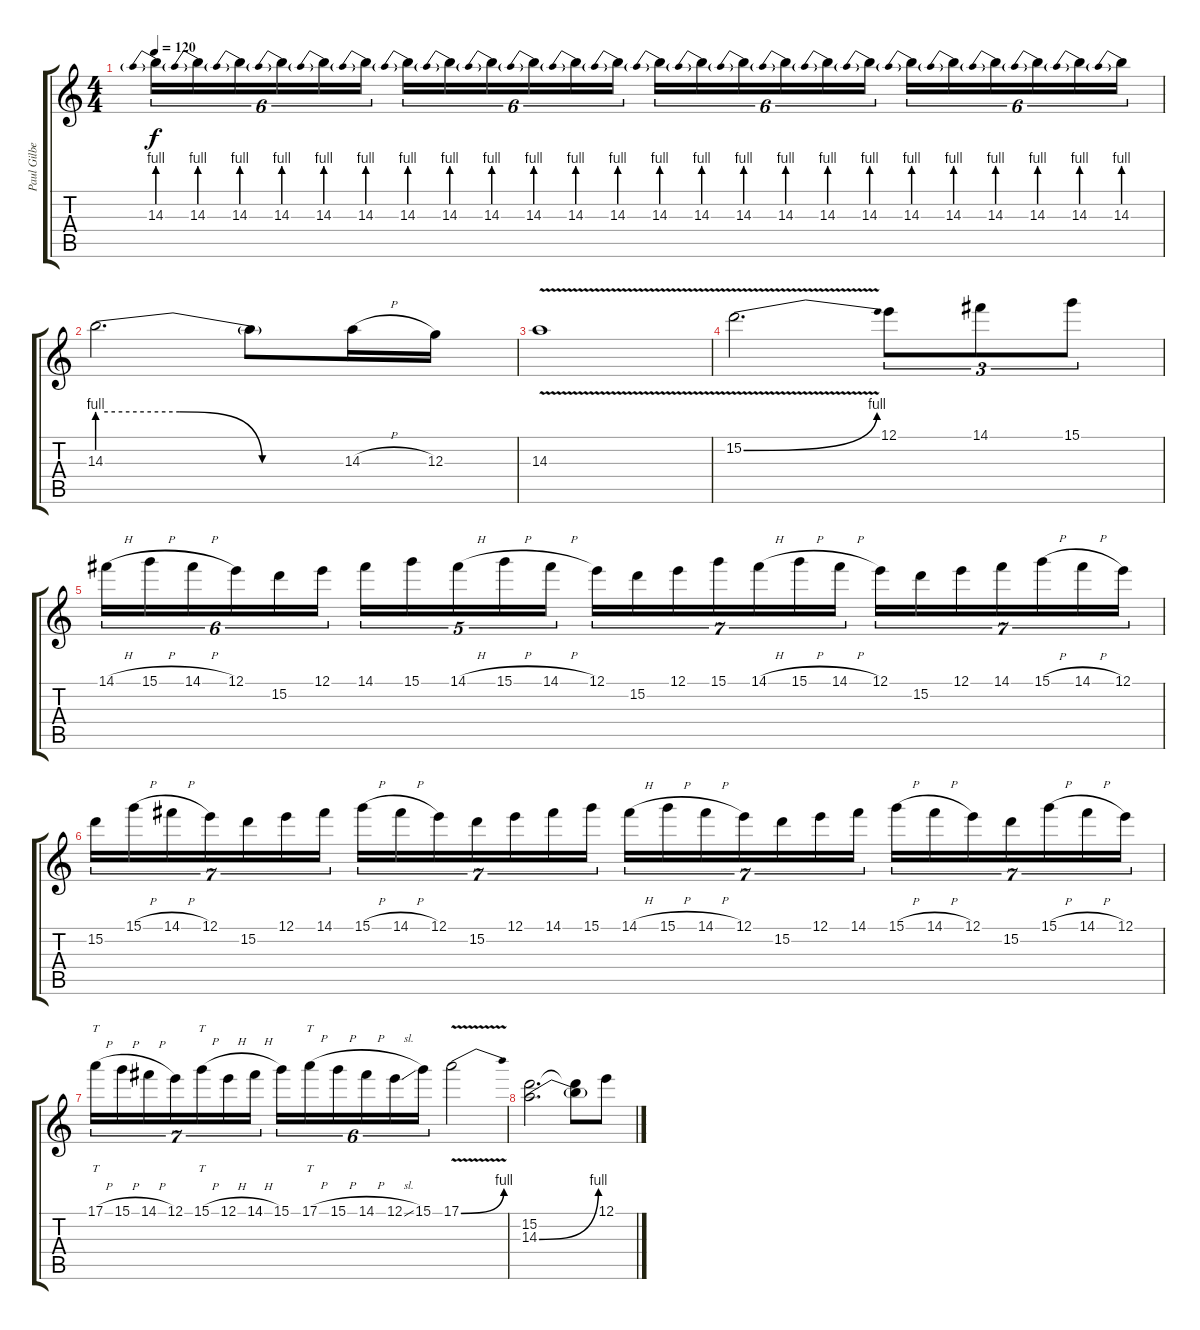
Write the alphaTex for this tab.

\track ("Paul Gilbert (Lead Guitar)" "Paul Gilbe") {instrument distortionguitar}
\staff {score tabs}
\tuning (E4 B3 G3 D3 A2 E2) {hide}
\ts (4 4)
\tempo 120
\clef g2
\ks c
14.3{be (prebend 0 4 60 4)}.16{tu (6 4) dy f} 14.3{be (prebend 0 4 60 4)}.16{tu (6 4)} 14.3{be (prebend 0 4 60 4)}.16{tu (6 4)} 14.3{be (prebend 0 4 60 4)}.16{tu (6 4)} 14.3{be (prebend 0 4 60 4)}.16{tu (6 4)} 14.3{be (prebend 0 4 60 4)}.16{tu (6 4)} 14.3{be (prebend 0 4 60 4)}.16{tu (6 4)} 14.3{be (prebend 0 4 60 4)}.16{tu (6 4)} 14.3{be (prebend 0 4 60 4)}.16{tu (6 4)} 14.3{be (prebend 0 4 60 4)}.16{tu (6 4)} 14.3{be (prebend 0 4 60 4)}.16{tu (6 4)} 14.3{be (prebend 0 4 60 4)}.16{tu (6 4)} 14.3{be (prebend 0 4 60 4)}.16{tu (6 4)} 14.3{be (prebend 0 4 60 4)}.16{tu (6 4)} 14.3{be (prebend 0 4 60 4)}.16{tu (6 4)} 14.3{be (prebend 0 4 60 4)}.16{tu (6 4)} 14.3{be (prebend 0 4 60 4)}.16{tu (6 4)} 14.3{be (prebend 0 4 60 4)}.16{tu (6 4)} 14.3{be (prebend 0 4 60 4)}.16{tu (6 4)} 14.3{be (prebend 0 4 60 4)}.16{tu (6 4)} 14.3{be (prebend 0 4 60 4)}.16{tu (6 4)} 14.3{be (prebend 0 4 60 4)}.16{tu (6 4)} 14.3{be (prebend 0 4 60 4)}.16{tu (6 4)} 14.3{be (prebend 0 4 60 4)}.16{tu (6 4)} |
14.3{be (custom 0 4 20 4 40 0 60 0)}.2{d} 14.3{t}.8 14.3{h}.16 12.3.16 |
14.3{v}.1 |
15.2{be (bend 0 0 60 4) v}.2{d} 12.1.8{tu (3 2)} 14.1.8{tu (3 2)} 15.1.8{tu (3 2)} |
14.1{h}.16{tu (6 4)} 15.1{h}.16{tu (6 4)} 14.1{h}.16{tu (6 4)} 12.1.16{tu (6 4)} 15.2.16{tu (6 4)} 12.1.16{tu (6 4)} 14.1.16{tu (5 4)} 15.1.16{tu (5 4)} 14.1{h}.16{tu (5 4)} 15.1{h}.16{tu (5 4)} 14.1{h}.16{tu (5 4)} 12.1.16{tu (7 4)} 15.2.16{tu (7 4)} 12.1.16{tu (7 4)} 15.1.16{tu (7 4)} 14.1{h}.16{tu (7 4)} 15.1{h}.16{tu (7 4)} 14.1{h}.16{tu (7 4)} 12.1.16{tu (7 4)} 15.2.16{tu (7 4)} 12.1.16{tu (7 4)} 14.1.16{tu (7 4)} 15.1{h}.16{tu (7 4)} 14.1{h}.16{tu (7 4)} 12.1.16{tu (7 4)} |
15.2.16{tu (7 4)} 15.1{h}.16{tu (7 4)} 14.1{h}.16{tu (7 4)} 12.1.16{tu (7 4)} 15.2.16{tu (7 4)} 12.1.16{tu (7 4)} 14.1.16{tu (7 4)} 15.1{h}.16{tu (7 4)} 14.1{h}.16{tu (7 4)} 12.1.16{tu (7 4)} 15.2.16{tu (7 4)} 12.1.16{tu (7 4)} 14.1.16{tu (7 4)} 15.1.16{tu (7 4)} 14.1{h}.16{tu (7 4)} 15.1{h}.16{tu (7 4)} 14.1{h}.16{tu (7 4)} 12.1.16{tu (7 4)} 15.2.16{tu (7 4)} 12.1.16{tu (7 4)} 14.1.16{tu (7 4)} 15.1{h}.16{tu (7 4)} 14.1{h}.16{tu (7 4)} 12.1.16{tu (7 4)} 15.2.16{tu (7 4)} 15.1{h}.16{tu (7 4)} 14.1{h}.16{tu (7 4)} 12.1.16{tu (7 4)} |
17.1{h}.16{tt tu (7 4)} 15.1{h}.16{tu (7 4)} 14.1{h}.16{tu (7 4)} 12.1.16{tu (7 4)} 15.1{h}.16{tt tu (7 4)} 12.1{h}.16{tu (7 4)} 14.1{h}.16{tu (7 4)} 15.1.16{tu (6 4)} 17.1{h}.16{tt tu (6 4)} 15.1{h}.16{tu (6 4)} 14.1{h}.16{tu (6 4)} 12.1{sl}.16{tu (6 4)} 15.1.16{tu (6 4)} 17.1{be (bend 0 0 60 4) v}.2 |
(15.2 14.3{be (bend 0 0 60 4)}).2{d} (15.2{t} 14.3{t}).8 12.1.8
